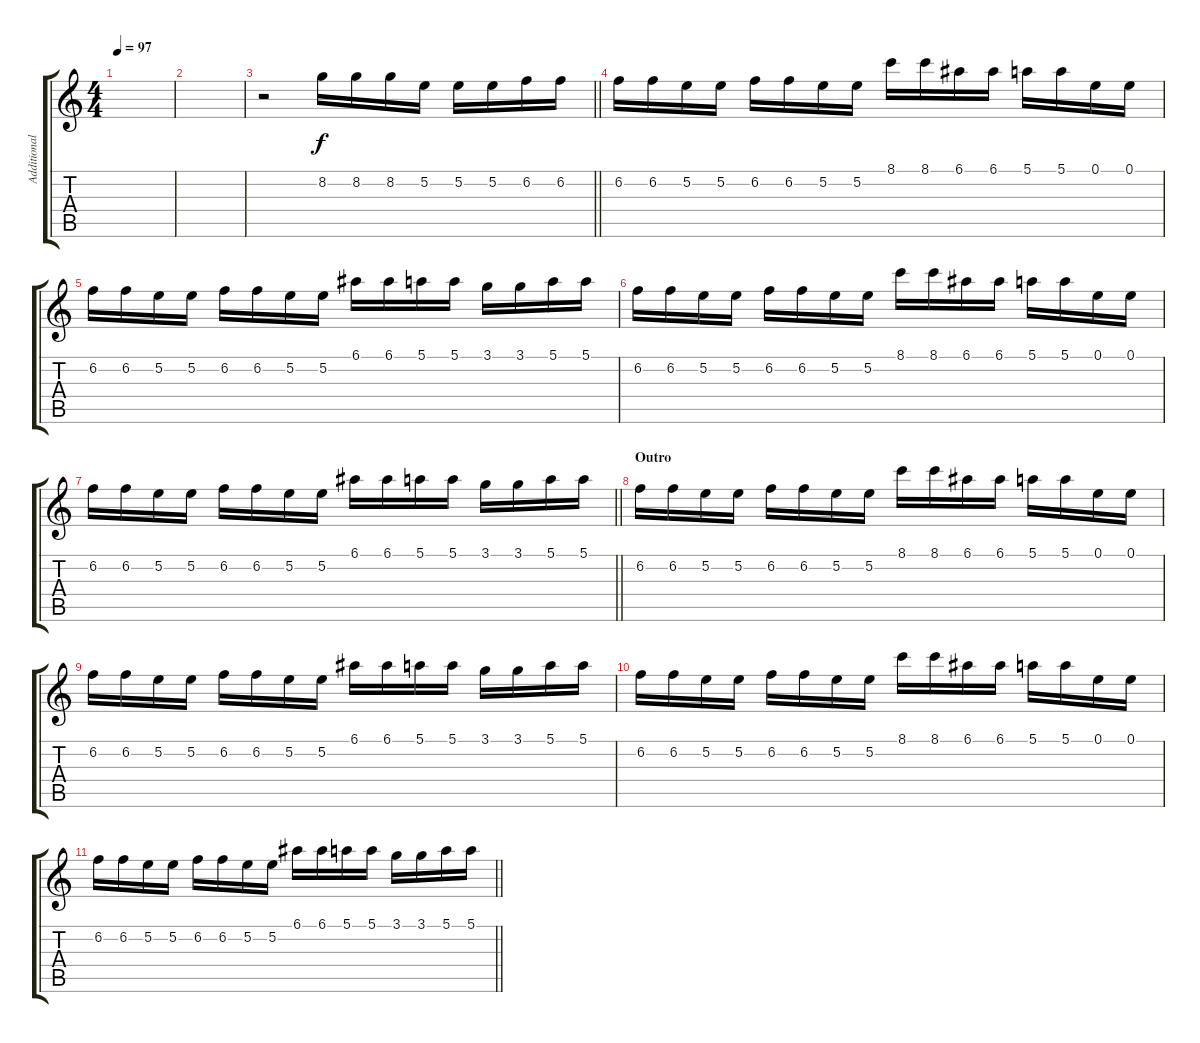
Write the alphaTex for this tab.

\track ("Additional Guitar" "Additional") {instrument distortionguitar}
\staff {score tabs}
\tuning (E4 B3 G3 D3 A2 D2) {hide}
\ts (4 4)
\tempo 97
\clef g2
\ks c
|
|
\barLineRight lightlight
r.2 8.2.16 8.2.16 8.2.16 5.2.16 5.2.16 5.2.16 6.2.16 6.2.16 |
6.2.16 6.2.16 5.2.16 5.2.16 6.2.16 6.2.16 5.2.16 5.2.16 8.1.16 8.1.16 6.1.16 6.1.16 5.1.16 5.1.16 0.1.16 0.1.16 |
6.2.16 6.2.16 5.2.16 5.2.16 6.2.16 6.2.16 5.2.16 5.2.16 6.1.16 6.1.16 5.1.16 5.1.16 3.1.16 3.1.16 5.1.16 5.1.16 |
6.2.16 6.2.16 5.2.16 5.2.16 6.2.16 6.2.16 5.2.16 5.2.16 8.1.16 8.1.16 6.1.16 6.1.16 5.1.16 5.1.16 0.1.16 0.1.16 |
\barLineRight lightlight
6.2.16 6.2.16 5.2.16 5.2.16 6.2.16 6.2.16 5.2.16 5.2.16 6.1.16 6.1.16 5.1.16 5.1.16 3.1.16 3.1.16 5.1.16 5.1.16 |
\section ("" "Outro")
6.2.16 6.2.16 5.2.16 5.2.16 6.2.16 6.2.16 5.2.16 5.2.16 8.1.16 8.1.16 6.1.16 6.1.16 5.1.16 5.1.16 0.1.16 0.1.16 |
6.2.16 6.2.16 5.2.16 5.2.16 6.2.16 6.2.16 5.2.16 5.2.16 6.1.16 6.1.16 5.1.16 5.1.16 3.1.16 3.1.16 5.1.16 5.1.16 |
6.2.16 6.2.16 5.2.16 5.2.16 6.2.16 6.2.16 5.2.16 5.2.16 8.1.16 8.1.16 6.1.16 6.1.16 5.1.16 5.1.16 0.1.16 0.1.16 |
\barLineRight lightlight
6.2.16 6.2.16 5.2.16 5.2.16 6.2.16 6.2.16 5.2.16 5.2.16 6.1.16 6.1.16 5.1.16 5.1.16 3.1.16 3.1.16 5.1.16 5.1.16
